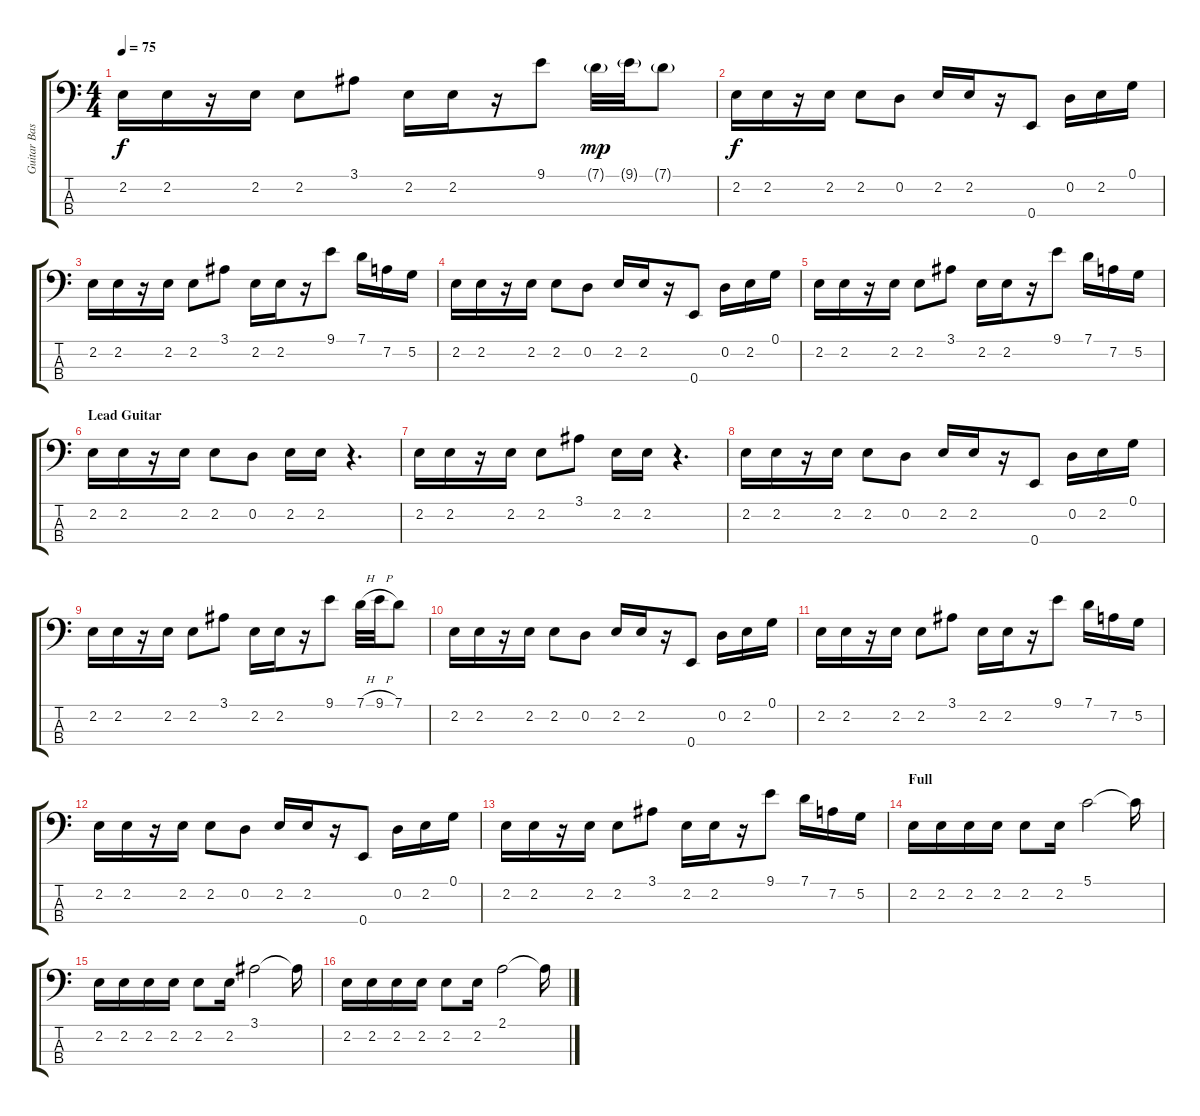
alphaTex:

\track ("Guitar Bass" "Guitar Bas") {instrument electricbassfinger}
\staff {score tabs}
\tuning (G2 D2 A1 E1) {hide}
\ts (4 4)
\tempo 75
\clef f4
\ks c
2.2.16{dy f} 2.2.16 r.16 2.2.16 2.2.8 3.1.8 2.2.16 2.2.16 r.16 9.1.8 7.1{g}.32{dy mp} 9.1{g}.32 7.1{g}.8 |
2.2.16{dy f} 2.2.16 r.16 2.2.16 2.2.8 0.2.8 2.2.16 2.2.16 r.16 0.4.8 0.2.16 2.2.16 0.1.16 |
2.2.16 2.2.16 r.16 2.2.16 2.2.8 3.1.8 2.2.16 2.2.16 r.16 9.1.8 7.1.16 7.2.16 5.2.16 |
2.2.16 2.2.16 r.16 2.2.16 2.2.8 0.2.8 2.2.16 2.2.16 r.16 0.4.8 0.2.16 2.2.16 0.1.16 |
2.2.16 2.2.16 r.16 2.2.16 2.2.8 3.1.8 2.2.16 2.2.16 r.16 9.1.8 7.1.16 7.2.16 5.2.16 |
\section ("" "Lead Guitar")
2.2.16 2.2.16 r.16 2.2.16 2.2.8 0.2.8 2.2.16 2.2.16 r.4{d} |
2.2.16 2.2.16 r.16 2.2.16 2.2.8 3.1.8 2.2.16 2.2.16 r.4{d} |
2.2.16 2.2.16 r.16 2.2.16 2.2.8 0.2.8 2.2.16 2.2.16 r.16 0.4.8 0.2.16 2.2.16 0.1.16 |
2.2.16 2.2.16 r.16 2.2.16 2.2.8 3.1.8 2.2.16 2.2.16 r.16 9.1.8 7.1{h}.32 9.1{h}.32 7.1.8 |
2.2.16 2.2.16 r.16 2.2.16 2.2.8 0.2.8 2.2.16 2.2.16 r.16 0.4.8 0.2.16 2.2.16 0.1.16 |
2.2.16 2.2.16 r.16 2.2.16 2.2.8 3.1.8 2.2.16 2.2.16 r.16 9.1.8 7.1.16 7.2.16 5.2.16 |
2.2.16 2.2.16 r.16 2.2.16 2.2.8 0.2.8 2.2.16 2.2.16 r.16 0.4.8 0.2.16 2.2.16 0.1.16 |
2.2.16 2.2.16 r.16 2.2.16 2.2.8 3.1.8 2.2.16 2.2.16 r.16 9.1.8 7.1.16 7.2.16 5.2.16 |
\section ("" "Full")
2.2.16 2.2.16 2.2.16 2.2.16 2.2.8 2.2.16 5.1.2 5.1{t}.16 |
2.2.16 2.2.16 2.2.16 2.2.16 2.2.8 2.2.16 3.1.2 3.1{t}.16 |
2.2.16 2.2.16 2.2.16 2.2.16 2.2.8 2.2.16 2.1.2 2.1{t}.16
